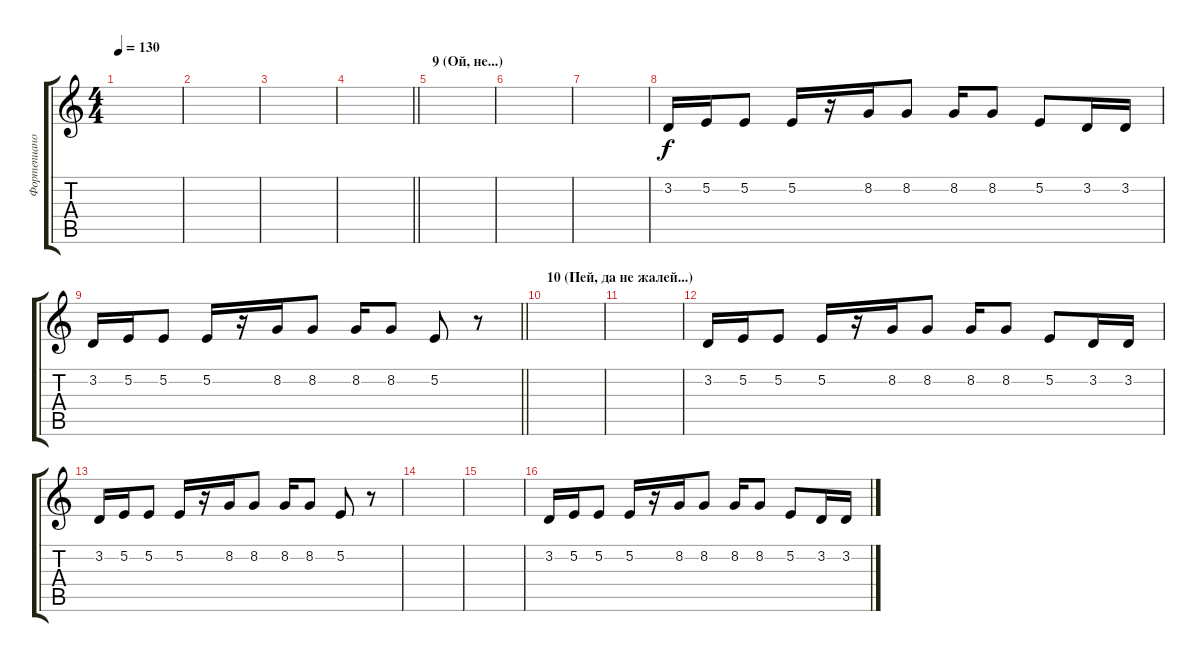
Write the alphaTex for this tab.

\track ("Фортепиано 1" "Фортепиано") {instrument electricgrandpiano}
\staff {score tabs}
\tuning (E4 B3 G3 D3 A2 E2) {hide}
\ts (4 4)
\tempo 130
\clef g2
\ks c
|
|
|
\barLineRight lightlight
|
\section ("" "9 (Ой, не...)")
|
|
|
3.2.16 5.2.16 5.2.8 5.2.16 r.16 8.2.16 8.2.8 8.2.16 8.2.8 5.2.8 3.2.16 3.2.16 |
\barLineRight lightlight
3.2.16 5.2.16 5.2.8 5.2.16 r.16 8.2.16 8.2.8 8.2.16 8.2.8 5.2.8 r.8 |
\section ("" "10 (Пей, да не жалей...)")
|
|
3.2.16 5.2.16 5.2.8 5.2.16 r.16 8.2.16 8.2.8 8.2.16 8.2.8 5.2.8 3.2.16 3.2.16 |
3.2.16 5.2.16 5.2.8 5.2.16 r.16 8.2.16 8.2.8 8.2.16 8.2.8 5.2.8 r.8 |
|
|
3.2.16 5.2.16 5.2.8 5.2.16 r.16 8.2.16 8.2.8 8.2.16 8.2.8 5.2.8 3.2.16 3.2.16
